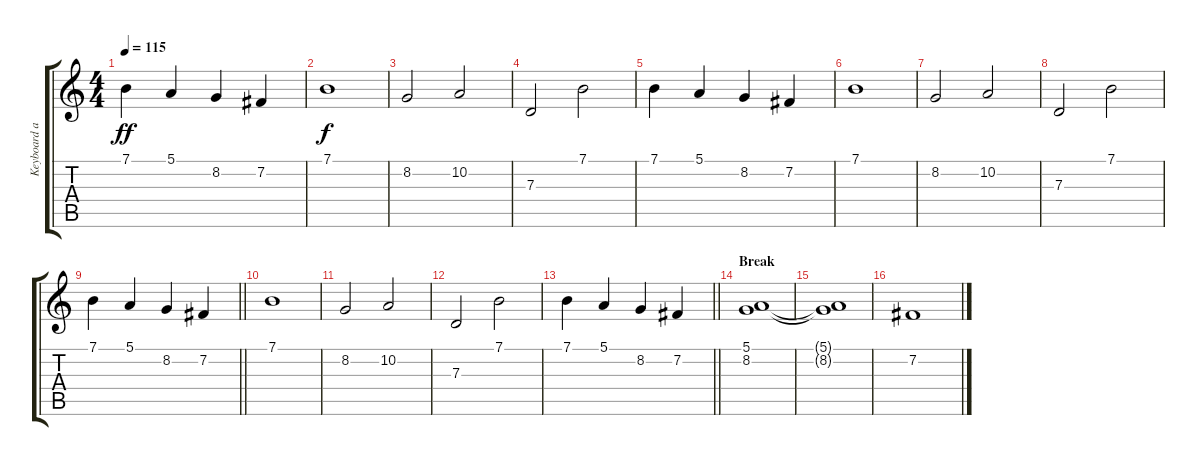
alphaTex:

\track ("Keyboard and High strings" "Keyboard a") {instrument stringensemble1}
\staff {score tabs}
\tuning (E4 B3 G3 D3 A2 E2) {hide}
\ts (4 4)
\tempo 115
\clef g2
\ks c
7.1.4{dy ff} 5.1.4 8.2.4 7.2.4 |
7.1.1{dy f} |
8.2.2 10.2.2 |
7.3.2 7.1.2 |
7.1.4 5.1.4 8.2.4 7.2.4 |
7.1.1 |
8.2.2 10.2.2 |
7.3.2 7.1.2 |
\barLineRight lightlight
7.1.4 5.1.4 8.2.4 7.2.4 |
7.1.1 |
8.2.2 10.2.2 |
7.3.2 7.1.2 |
\barLineRight lightlight
7.1.4 5.1.4 8.2.4 7.2.4 |
\section ("" "Break")
(5.1 8.2).1{volume 16} |
(5.1{t} 8.2{t}).1 |
7.2.1
